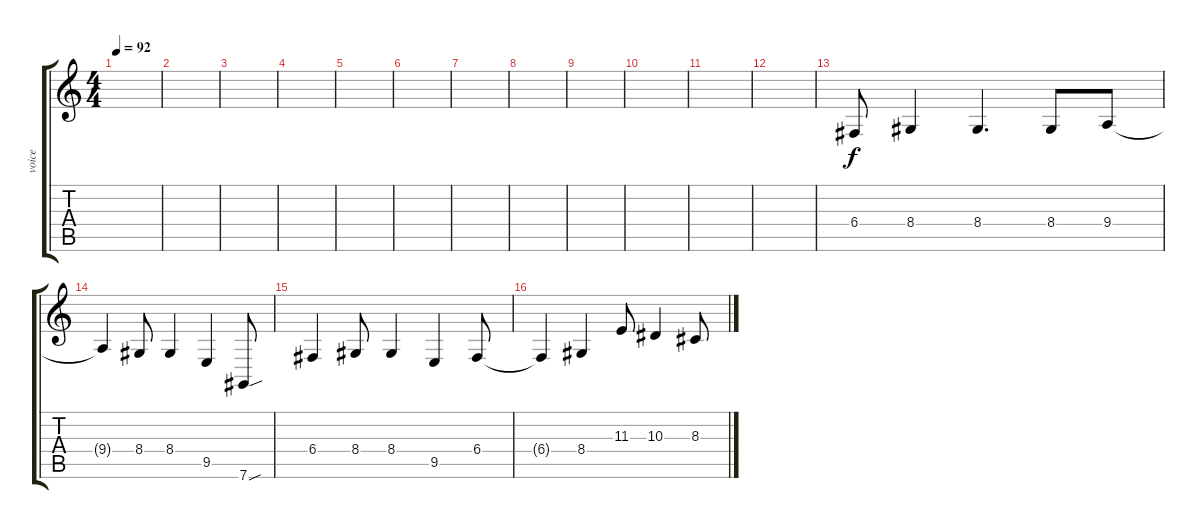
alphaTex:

\track ("voice" "voice") {instrument pad5bowed}
\staff {score tabs}
\tuning (D4 A3 F3 C3 G2 Db2) {hide}
\ts (4 4)
\tempo 92
\clef g2
\ks c
|
|
|
|
|
|
|
|
|
|
|
|
6.4.8{volume 10} 8.4.4 8.4.4{d} 8.4.8 9.4.8 |
9.4{t}.4 8.4.8 8.4.4 9.5.4 7.6{sou}.8 |
6.4.4 8.4.8 8.4.4 9.5.4 6.4.8 |
6.4{t}.4 8.4.4 11.3.8 10.3.4 8.3.8
